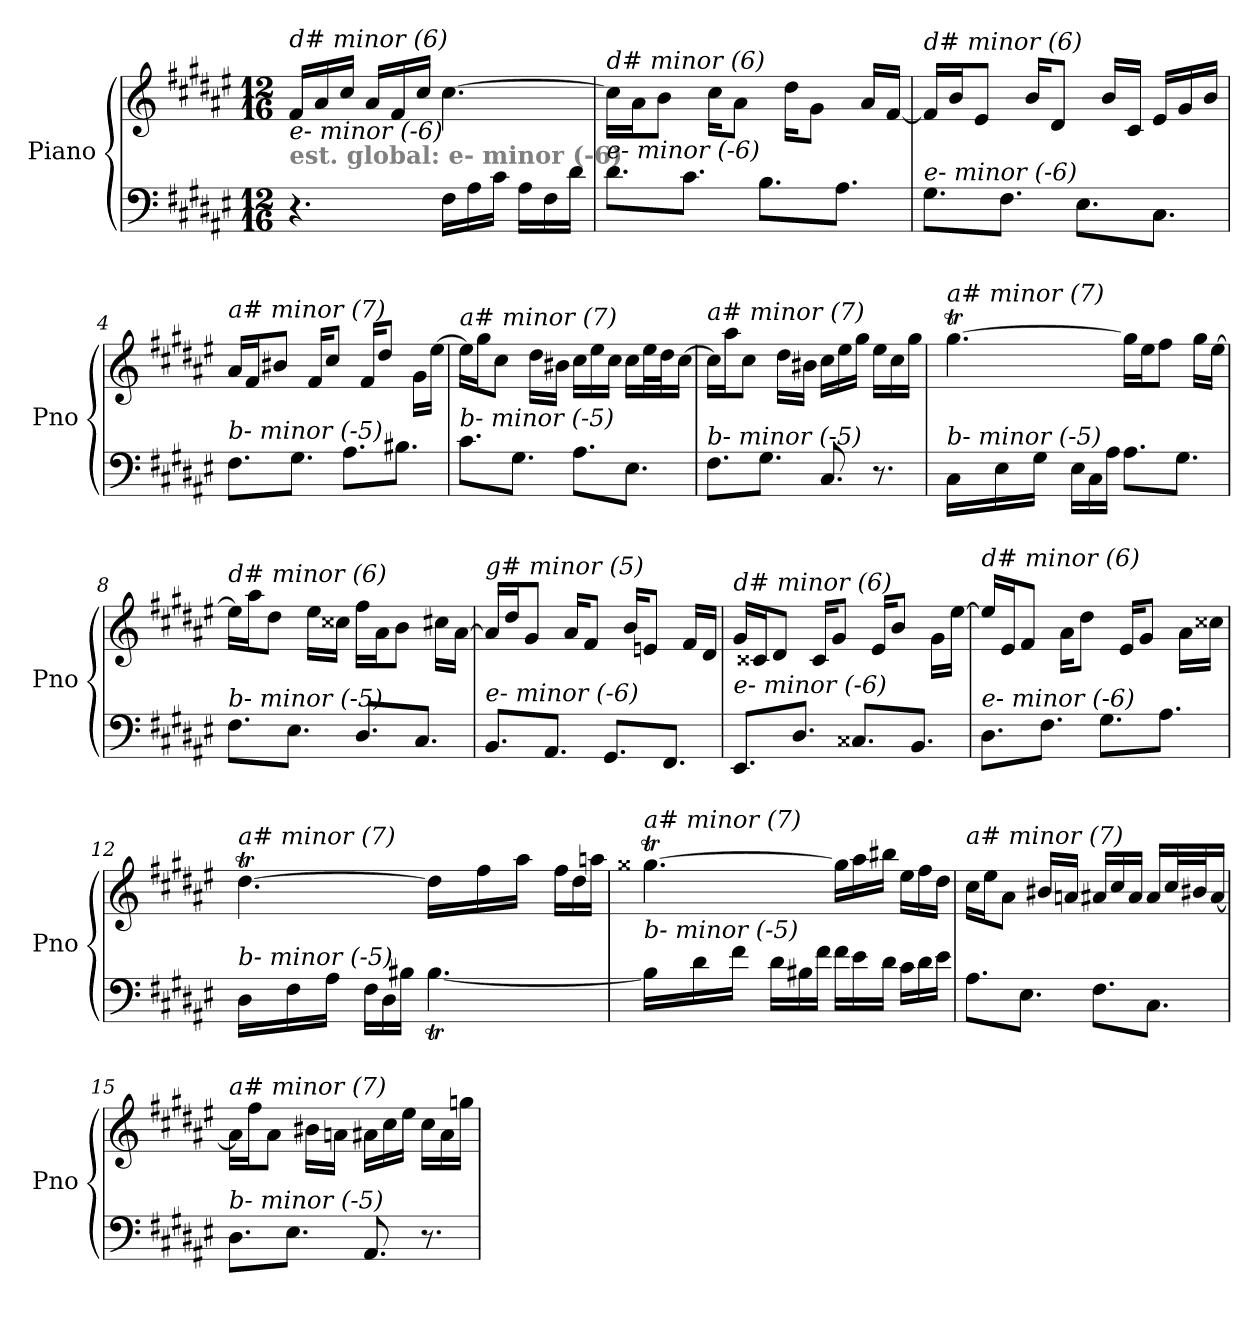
**kern	**kern
*part1	*part1
*staff2	*staff1
*I"Piano	*
*I'Pno	*
*clefF4	*clefG2
*k[f#c#g#d#a#e#]	*k[f#c#g#d#a#e#]
*F#:	*F#:
*M12/16	*M12/16
=1	=1
!	!LO:TX:i:t=d# minor (6)
!LO:TX:a:B:color=#808080:t=est. global&colon; e- minor (-6)	!
!LO:TX:i:t=e- minor (-6)	!
4.r	16f#/LL
.	16a#/
.	16cc#/JJ
.	16a#/LL
.	16f#/
.	16cc#/JJ
16F#\LL	[4.cc#\
16A#\	.
16c#\JJ	.
16A#\LL	.
16F#\	.
16d#\JJ	.
=2	=2
!	!LO:TX:i:t=d# minor (6)
!LO:TX:i:t=e- minor (-6)	!
8.d#\L	16cc#\LL]
.	16a#\J
.	8b\J
8.c#\J	.
.	16cc#\KL
.	8a#\J
8.B\L	.
.	16dd#\KL
.	8g#\J
8.A#\J	.
.	16a#/LL
.	[16f#/JJ
=3	=3
!	!LO:TX:i:t=d# minor (6)
!LO:TX:i:t=e- minor (-6)	!
8.G#\L	16f#/LL]
.	16b/J
.	8e#/J
8.F#\J	.
.	16b/KL
.	8d#/J
8.E#\L	.
.	16b/LL
.	16c#/JJ
8.C#\J	16e#/LL
.	16g#/
.	16b/JJ
=4	=4
!	!LO:TX:i:t=a# minor (7)
!LO:TX:i:t=b- minor (-5)	!
8.F#\L	16a#/LL
.	16f#/J
.	8b#X/J
8.G#\J	.
.	16f#/KL
.	8cc#/J
8.A#\L	.
.	16f#/KL
.	8dd#/J
8.B#X\J	.
.	16g#\LL
.	[16ee#\JJ
!!LO:LB:g=z
=5	=5
!	!LO:TX:i:t=a# minor (7)
!LO:TX:i:t=b- minor (-5)	!
8.c#\L	16ee#\LL]
.	16gg#\J
.	8cc#\J
8.G#\J	.
.	16dd#\LL
.	16b#X\JJ
8.A#\L	16cc#\LL
.	16ee#\
.	16cc#\JJ
8.E#\J	16cc#\LL
.	32ee#\L
.	32dd#\J
.	[16cc#\JJ
=6	=6
!	!LO:TX:i:t=a# minor (7)
!LO:TX:i:t=b- minor (-5)	!
8.F#\L	16cc#\LL]
.	16aa#\J
.	8cc#\J
8.G#\J	.
.	16dd#\LL
.	16b#X\JJ
8.C#/	16cc#\LL
.	16ee#\
.	16gg#\JJ
8.r	16ee#\LL
.	16cc#\
.	16gg#\JJ
=7	=7
*^	*^
*	*	*	*Xtuplet
!	!	!LO:TX:i:t=a# minor (7)	!
!LO:TX:i:t=b- minor (-5)	!	!	!
4.ryy	16C#\LL	[4.gg#T\	112%3aa#yy
.	.	.	112%3gg#yy
.	.	.	112%3aa#yy
.	16E#\	.	.
.	.	.	112%3gg#yy
.	.	.	112%3aa#yy
.	16G#\JJ	.	.
.	.	.	112%3gg#yy
.	.	.	14%3gg#yy
.	16E#\LL	.	.
.	16C#\	.	.
.	16A#\JJ	.	.
4.ryy	8.A#\L	16gg#\LL]	4.ryy
.	.	16ee#\J	.
.	.	8ff#\J	.
.	8.G#\J	.	.
.	.	16gg#\LL	.
.	.	[16ee#\JJ	.
*v	*v	*	*
*	*v	*v
!!LO:LB:g=z
=8	=8
!	!LO:TX:i:t=d# minor (6)
!LO:TX:i:t=b- minor (-5)	!
8.F#\L	16ee#\LL]
.	16aa#\J
.	8dd#\J
8.E#\J	.
.	16ee#\LL
.	16cc##X\JJ
8.D#/L	16ff#\LL
.	16a#\J
.	8b\J
8.C#/J	.
.	16cc#X\LL
.	[16a#\JJ
!!LO:LB:g=z
=9	=9
!	!LO:TX:i:t=g# minor (5)
!LO:TX:i:t=e- minor (-6)	!
8.BB/L	16a#/LL]
.	16dd#/J
.	8g#/J
8.AA#/J	.
.	16a#/KL
.	8f#/J
8.GG#/L	.
.	16b/KL
.	8en/J
8.FF#/J	.
.	16f#/LL
.	16d#/JJ
=10	=10
!	!LO:TX:i:t=d# minor (6)
!LO:TX:i:t=e- minor (-6)	!
8.EE#/L	16g#/LL
.	16c##X/J
.	8d#/J
8.D#/J	.
.	16c##/KL
.	8g#/J
8.C##X/L	.
.	16e#/KL
.	8b/J
8.BB/J	.
.	16g#\LL
.	[16ee#\JJ
=11	=11
!	!LO:TX:i:t=d# minor (6)
!LO:TX:i:t=e- minor (-6)	!
8.D#\L	16ee#/LL]
.	16e#/J
.	8f#/J
8.F#\J	.
.	16a#\KL
.	8dd#\J
8.G#\L	.
.	16e#/KL
.	8g#/J
8.A#\J	.
.	16a#\LL
.	16cc##X\JJ
!!LO:LB:g=z
=12	=12
*^	*^
*	*^	*	*
!	!	!	!LO:TX:i:t=a# minor (7)	!
!LO:TX:i:t=b- minor (-5)	!	!	!	!
4.ryy	16D#\LL	4.ryy	[4.dd#T\	112%3ee#yy
.	.	.	.	112%3dd#yy
.	.	.	.	112%3ee#yy
.	16F#\	.	.	.
.	.	.	.	112%3dd#yy
.	.	.	.	112%3ee#yy
.	16A#\JJ	.	.	.
.	.	.	.	112%3dd#yy
.	.	.	.	14%3dd#yy
.	16F#\LL	.	.	.
.	16D#\	.	.	.
.	16B#X\JJ	.	.	.
*	*	*Xtuplet	*	*
4.ryy	[4.B#t\	112%3c#yy	16dd#\LL]	4.ryy
.	.	112%3B#yy	.	.
.	.	112%3c#yy	.	.
.	.	.	16ff#\	.
.	.	112%3B#yy	.	.
.	.	112%3c#yy	.	.
.	.	.	16aa#\JJ	.
.	.	112%3B#yy	.	.
.	.	14%3B#yy	.	.
.	.	.	16ff#\LL	.
.	.	.	16dd#\	.
.	.	.	16aani\JJ	.
*	*v	*v	*	*
!!LO:PB:g=z	!!
=13	=13	=13	=13
!	!	!LO:TX:i:t=a# minor (7)	!
!LO:TX:i:t=b- minor (-5)	!	!	!
4.ryy	16B#\LL]	[4.gg##Xt\	112%3aa#yy
.	.	.	112%3gg##yy
.	.	.	112%3aa#yy
.	16d#\	.	.
.	.	.	112%3gg##yy
.	.	.	112%3aa#yy
.	16f#\JJ	.	.
.	.	.	112%3gg##yy
.	.	.	14%3gg##yy
.	16d#\LL	.	.
.	16B#X\	.	.
.	16f#\JJ	.	.
4.ryy	16f#\LL	16gg##\LL]	4.ryy
.	16e#\	16aa#\	.
.	16d#\JJ	16bb#X\JJ	.
.	16c#\LL	16ee#\LL	.
.	16d#\	16ff#\	.
.	16e#\JJ	16dd#\JJ	.
*	*	*v	*v
=14	=14	=14
!	!	!LO:TX:i:t=a# minor (7)
!LO:TX:i:t=b- minor (-5)	!	!
*v	*v	*
8.A#\L	16cc#\LL
.	16ee#\J
.	8a#\J
8.E#\J	.
.	16b#X/LL
.	16ani/JJ
8.F#\L	16a#/LL
.	16cc#/
.	16a#/JJ
8.C#\J	16a#/LL
.	32cc#/L
.	32b#X/J
.	[16a#/JJ
=15	=15
!	!LO:TX:i:t=a# minor (7)
!LO:TX:i:t=b- minor (-5)	!
8.D#\L	16a#\LL]
.	16ff#\J
.	8a#\J
8.E#\J	.
.	16b#X\LL
.	16ani\JJ
8.AA#/	16a#\LL
.	16cc#\
.	16ee#\JJ
8.r	16cc#\LL
.	16a#\
.	16ggni\JJ
=	=
*-	*-
